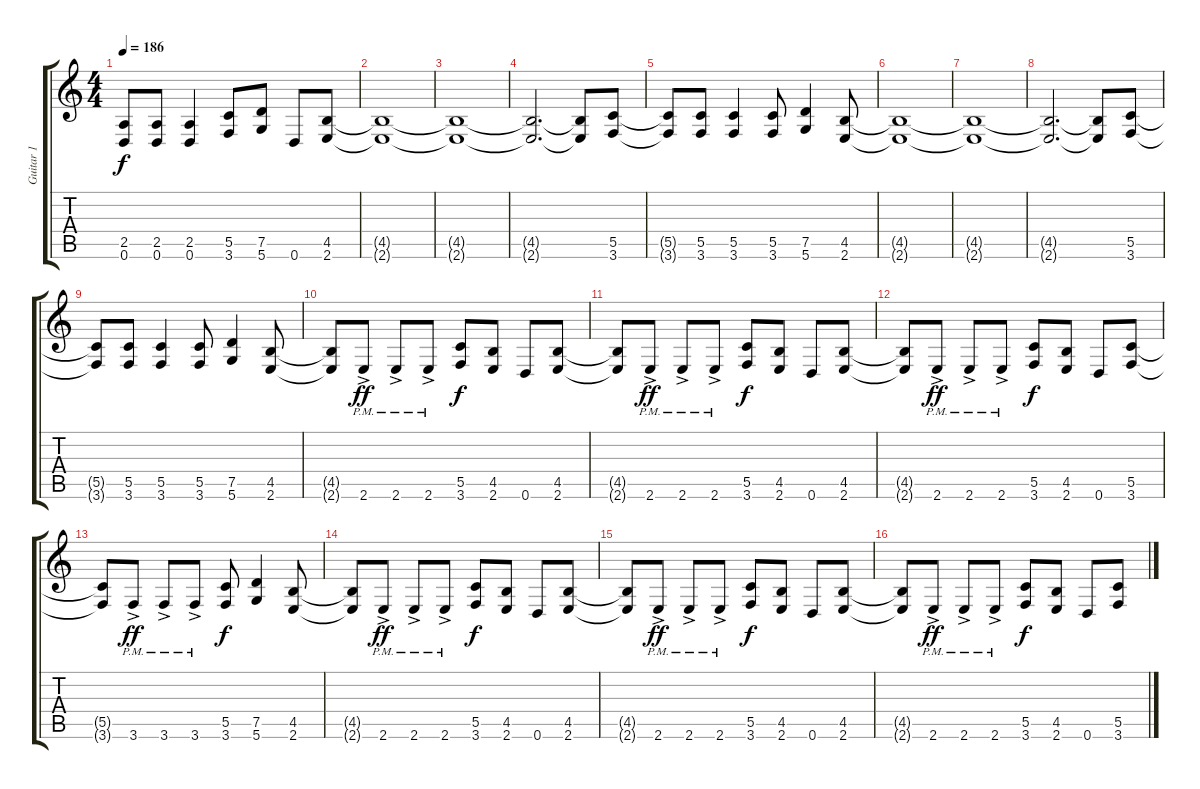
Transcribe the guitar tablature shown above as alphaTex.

\track ("Guitar 1" "Guitar 1") {instrument distortionguitar}
\staff {score tabs}
\tuning (D4 A3 F3 C3 G2 D2) {hide}
\ts (4 4)
\tempo 186
\clef g2
\ks c
(2.5{t} 0.6{t}).8{dy f} (2.5 0.6).8 (2.5 0.6).4 (5.5 3.6).8 (7.5 5.6).8 0.6.8 (4.5 2.6).8 |
(4.5{t} 2.6{t}).1 |
(4.5{t} 2.6{t}).1 |
(4.5{t} 2.6{t}).2{d} (4.5{t} 2.6{t}).8 (5.5 3.6).8 |
(5.5{t} 3.6{t}).8 (5.5 3.6).8 (5.5 3.6).4 (5.5 3.6).8 (7.5 5.6).4 (4.5 2.6).8 |
(4.5{t} 2.6{t}).1 |
(4.5{t} 2.6{t}).1 |
(4.5{t} 2.6{t}).2{d} (4.5{t} 2.6{t}).8 (5.5 3.6).8 |
(5.5{t} 3.6{t}).8 (5.5 3.6).8 (5.5 3.6).4 (5.5 3.6).8 (7.5 5.6).4 (4.5 2.6).8 |
(4.5{t} 2.6{t}).8 2.6{ac pm}.8{dy ff} 2.6{ac pm}.8 2.6{ac pm}.8 (5.5 3.6).8{dy f} (4.5 2.6).8 0.6.8 (4.5 2.6).8 |
(4.5{t} 2.6{t}).8 2.6{ac pm}.8{dy ff} 2.6{ac pm}.8 2.6{ac pm}.8 (5.5 3.6).8{dy f} (4.5 2.6).8 0.6.8 (4.5 2.6).8 |
(4.5{t} 2.6{t}).8 2.6{ac pm}.8{dy ff} 2.6{ac pm}.8 2.6{ac pm}.8 (5.5 3.6).8{dy f} (4.5 2.6).8 0.6.8 (5.5 3.6).8 |
(5.5{t} 3.6{t}).8 3.6{ac pm}.8{dy ff} 3.6{ac pm}.8 3.6{ac pm}.8 (5.5 3.6).8{dy f} (7.5 5.6).4 (4.5 2.6).8 |
(4.5{t} 2.6{t}).8 2.6{ac pm}.8{dy ff} 2.6{ac pm}.8 2.6{ac pm}.8 (5.5 3.6).8{dy f} (4.5 2.6).8 0.6.8 (4.5 2.6).8 |
(4.5{t} 2.6{t}).8 2.6{ac pm}.8{dy ff} 2.6{ac pm}.8 2.6{ac pm}.8 (5.5 3.6).8{dy f} (4.5 2.6).8 0.6.8 (4.5 2.6).8 |
(4.5{t} 2.6{t}).8 2.6{ac pm}.8{dy ff} 2.6{ac pm}.8 2.6{ac pm}.8 (5.5 3.6).8{dy f} (4.5 2.6).8 0.6.8 (5.5 3.6).8
